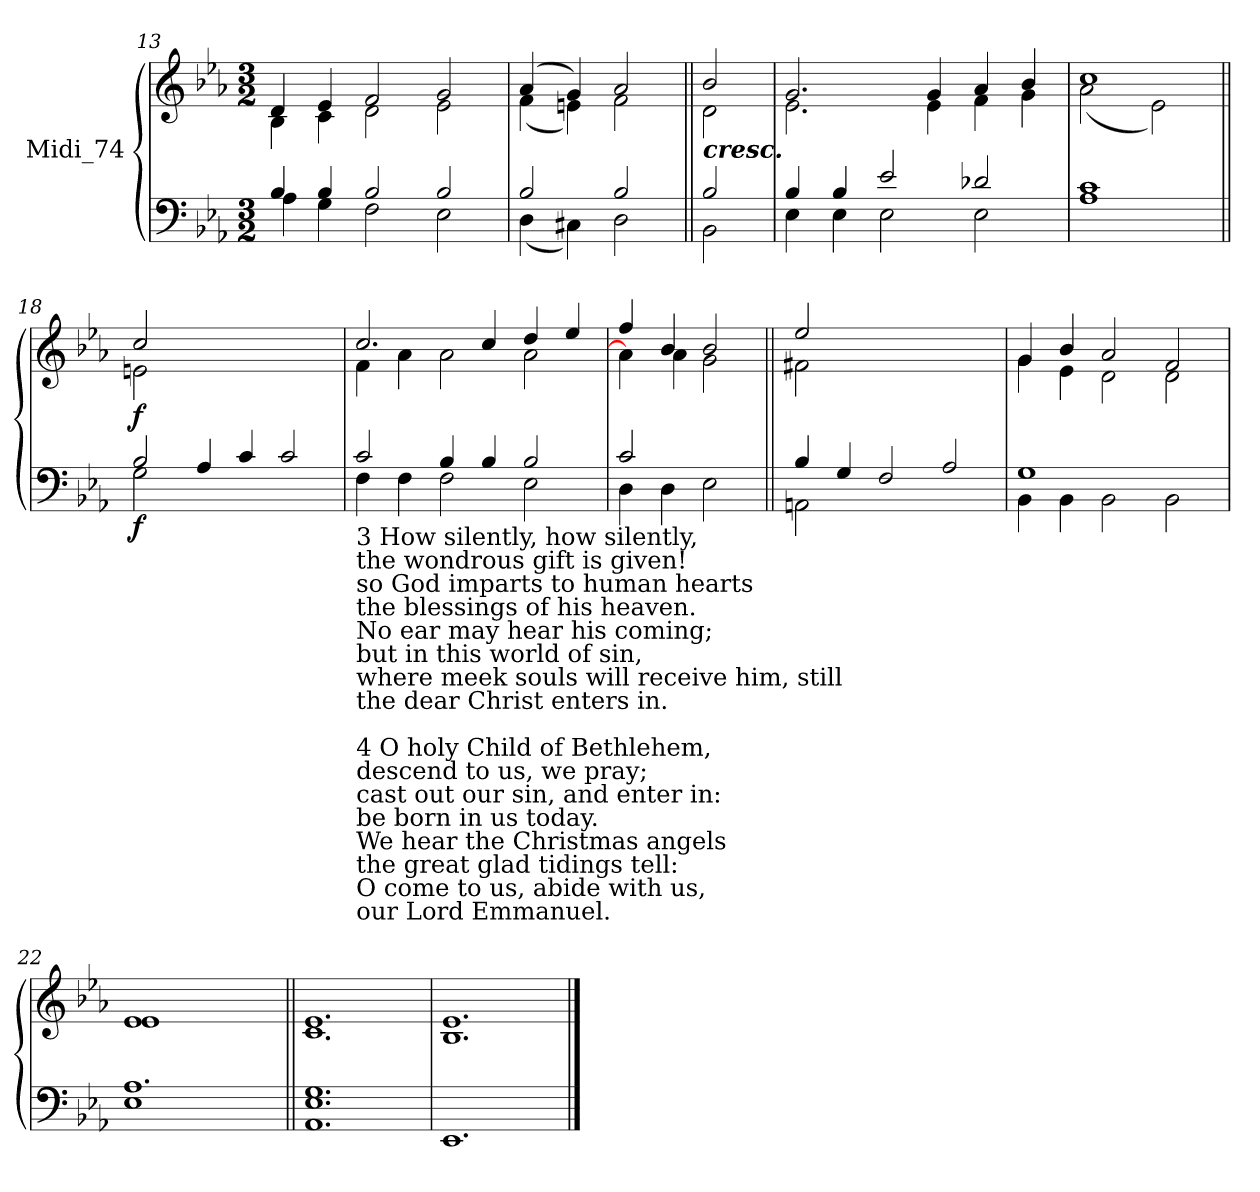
**kern	**dynam	**kern	**dynam
*part2	*part2	*part1	*part1
*staff2	*staff2	*staff1	*staff1
*I"Midi_74	*	*I"Midi_74	*
*clefF4	*	*clefG2	*
*k[b-e-a-]	*	*k[b-e-a-]	*
*E-:	*	*E-:	*
*M3/2	*	*M3/2	*
=13	=13	=13	=13
*^	*	*^	*
4B-/	4A-\	.	4d/	4B-\	.
4B-/	4G\	.	4e-/	4c\	.
2B-/	2F\	.	2f/	2d\	.
2B-/	2E-\	.	2g/	2e-\	.
=14	=14	=14	=14	=14	=14
2B-/	(<4D\	.	(>4a-/	(<4f\	.
.	4C#X\)	.	4g/)	4en\)	.
2B-/	2D\	.	2a-/	2f\	.
=15||	=15||	=15||	=15||	=15||	=15||
!LO:TX:a:Bi:t=cresc.	!	!	!	!	!
2B-/	2BB-\	.	2b-/	2d\	.
=16	=16	=16	=16	=16	=16
4B-/	4E-\	.	2.g/	2.e-\	.
4B-/	4E-\	.	.	.	.
2e-/	2E-\	.	.	.	.
.	.	.	4g/	4e-\	.
2d-X/	2E-\	.	4a-/	4f\	.
.	.	.	4b-/	4g\	.
=17	=17	=17	=17	=17	=17
1c/	1A-\	.	1cc/	(2a-\	.
.	.	.	.	2e-\)	.
=18||	=18||	=18||	=18||	=18||	=18||
!	!	!LO:DY:b	!	!	!LO:DY:b
2B-/	2G\	f	2cc/	2en\	f
4A-/	1ryy	.	1ryy	1ryy	.
4c/	.	.	.	.	.
2c/	.	.	.	.	.
=18A	=18A	=18A	=18A	=18A	=18A
!LO:TX:b:t=3 How silently, how silently,\nthe wondrous gift is given!\nso God imparts to human hearts\nthe blessings of his heaven.\nNo ear may hear his coming;\nbut in this world of sin,\nwhere meek souls will receive him, still\nthe dear Christ enters in.\n\n4 O holy Child of Bethlehem,\ndescend to us, we pray;\ncast out our sin, and enter in&colon;\nbe born in us today.\nWe hear the Christmas angels\nthe great glad tidings tell&colon;\nO come to us, abide with us,\nour Lord Emmanuel.	!	!	!	!	!
2c/	4F\	.	2.cc/	4f\	.
.	4F\	.	.	4a-\	.
4B-/	2F\	.	.	2a-\	.
4B-/	.	.	4cc/	.	.
2B-/	2E-\	.	4dd/	2a-\	.
.	.	.	4ee-/	.	.
=19A	=19A	=19A	=19A	=19A	=19A
2c/	4D\	.	4ff/	4a-\]	.
.	4D\	.	4b-/	4a-\	.
2ryy	2E-\	.	2b-/	2g\	.
=20||	=20||	=20||	=20||	=20||	=20||
4B-/	2AAn\	.	2ee-/	2f#X\	.
4G/	.	.	.	.	.
2F/	1ryy	.	1ryy	1ryy	.
2A-/	.	.	.	.	.
=21	=21	=21	=21	=21	=21
1G/	4BB-\	.	4g/	4g\	.
.	4BB-\	.	4b-/	4e-\	.
.	2BB-\	.	2a-/	2d\	.
2ryy	2BB-\	.	2f/	2d\	.
=22	=22	=22	=22	=22	=22
1.A-/	1E-\	.	1e-/	1e-\	.
.	2ryy	.	2ryy	2ryy	.
=23||	=23||	=23||	=23||	=23||	=23||
1.E-/ 1.G/	1.AA-\	.	1.e-/	1.c\	.
*v	*v	*	*	*	*
=24	=24	=24	=24	=24
1.EE-\	.	1.e-/	1.B-\	.
*	*	*v	*v	*
==	==	==	==
*-	*-	*-	*-
